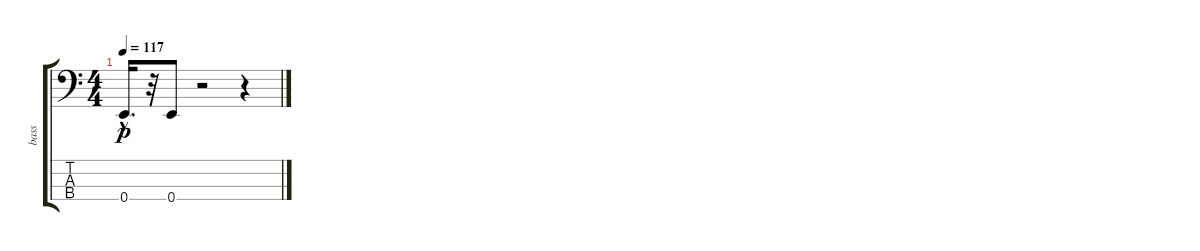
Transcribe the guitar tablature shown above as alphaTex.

\track ("bass" "bass") {instrument electricbasspick}
\staff {score tabs}
\tuning (G2 D2 A1 E1) {hide}
\ts (4 4)
\tempo 117
\clef f4
\ks c
0.4{hac}.16{d dy p} r.32 0.4.8 r.2 r.4
